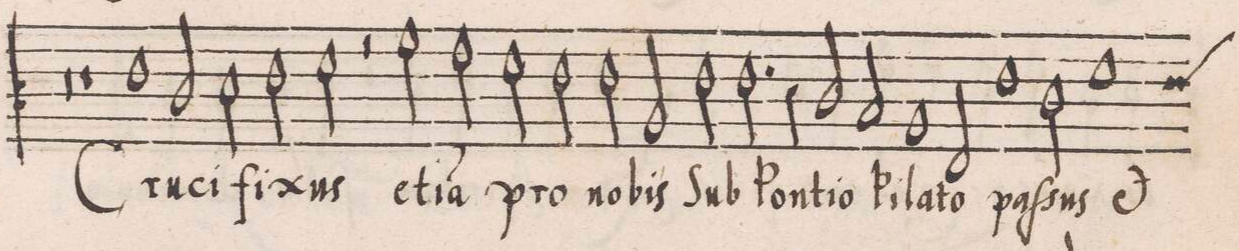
**kern	**text
*I"CANTVS	*
*clefC3	*
*k[]	*
*met(C|)	*
*M2/1	*
0r	.
=75-	=75-
1r	.
1e\	Cru-
=76-	=76-
2c/	-ci-
2d\	.
2e\	-fi-
2f\	-xus
=77-	=77-
2r	.
2a\	e-
2g\	-ti-
2f\	-a(m)
=78-	=78-
2e\	pro
2e\	no-
2A/	-bis
2e\	Sub
=79-	=79-
2.e\	Pon-
4d\	-ti-
2c/	-o
2B/	Pi-
=80-	=80-
1A/	-la-
2E/	-to
1e\	paſ-
=81-	=81-
2c\	-sus
*custos:e	*
1f\	e(t)
=82-	=82-
*-	*-
